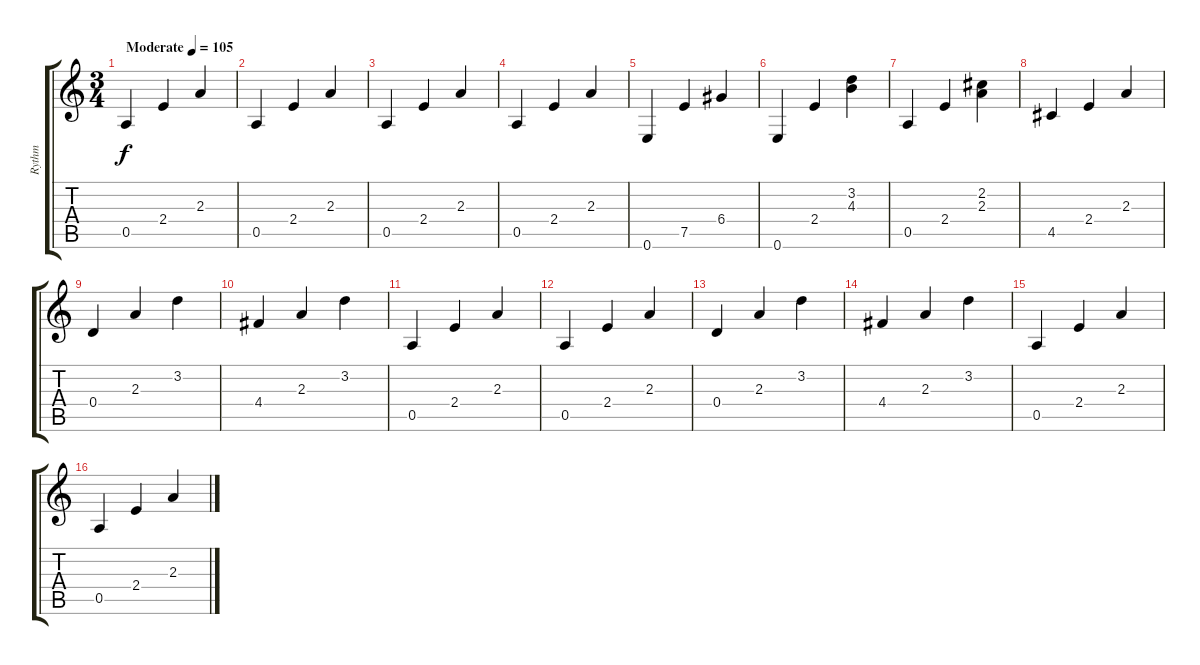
\track ("Rythm" "Rythm") {instrument overdrivenguitar}
\staff {score tabs}
\tuning (E4 B3 G3 D3 A2 E2) {hide}
\ts (3 4)
\tempo (105 "Moderate")
\clef g2
\ks c
0.5.4{dy f instrument overdrivenguitar} 2.4.4 2.3.4 |
0.5.4 2.4.4 2.3.4 |
0.5.4 2.4.4 2.3.4 |
0.5.4 2.4.4 2.3.4 |
0.6.4 7.5.4 6.4.4 |
0.6.4 2.4.4 (3.2 4.3).4 |
0.5.4 2.4.4 (2.2 2.3).4 |
4.5.4 2.4.4 2.3.4 |
0.4.4 2.3.4 3.2.4 |
4.4.4 2.3.4 3.2.4 |
0.5.4 2.4.4 2.3.4 |
0.5.4 2.4.4 2.3.4 |
0.4.4 2.3.4 3.2.4 |
4.4.4 2.3.4 3.2.4 |
0.5.4 2.4.4 2.3.4 |
0.5.4 2.4.4 2.3.4
